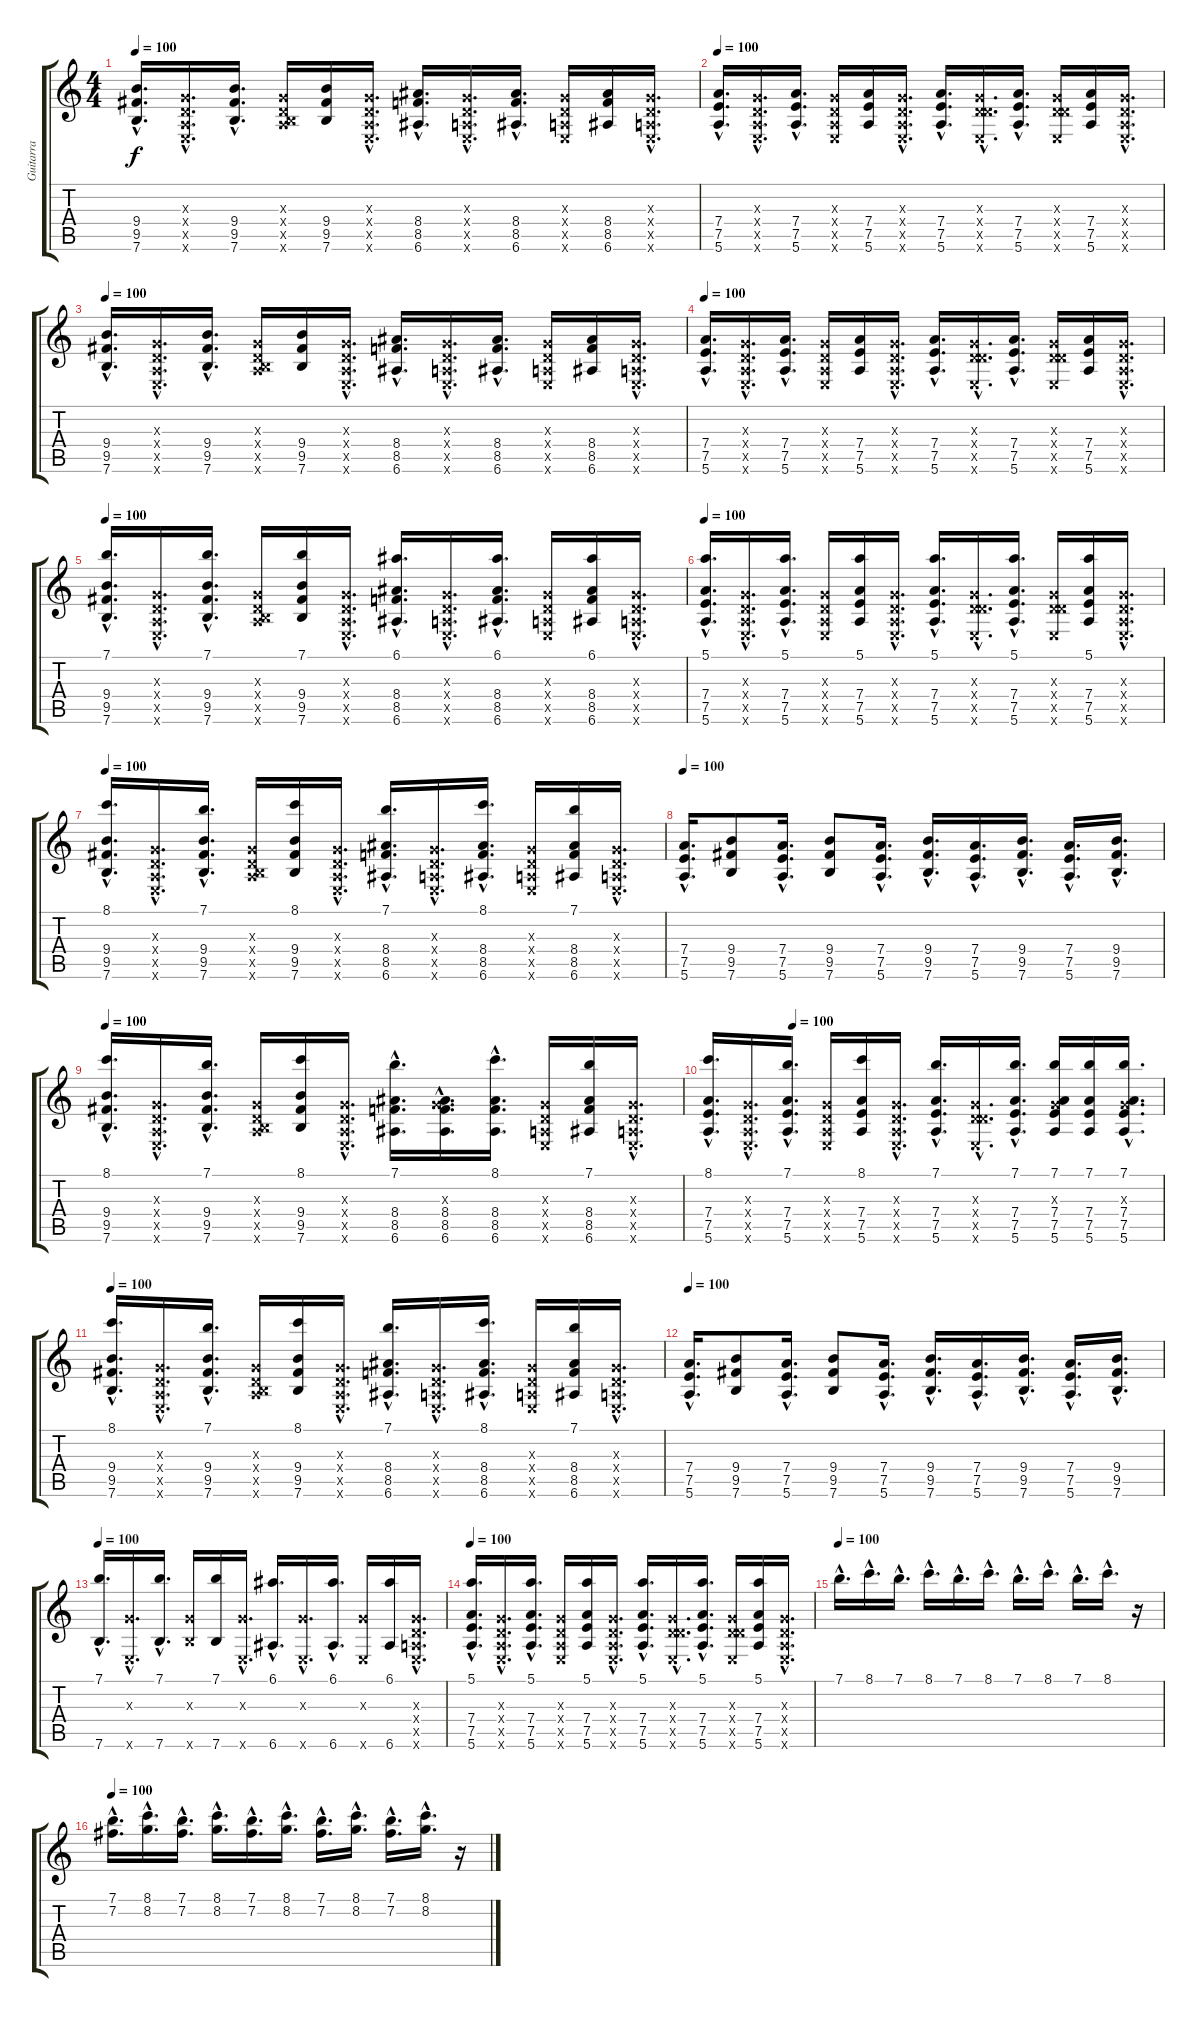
\track ("Guitarra" "Guitarra") {instrument distortionguitar}
\staff {score tabs}
\tuning (E4 B3 G3 D3 A2 E2) {hide}
\ts (4 4)
\tempo 100
\clef g2
\ks c
(9.4{hac} 9.5{hac} 7.6{hac}).16{d dy f} (0.3{hac x} 0.4{hac x} 0.5{hac x} 0.6{hac x}).16{d} (9.4{hac} 9.5{hac} 7.6{hac}).16{d} (0.3{x} 0.4{x} 0.5{x} 7.6{x}).16 (9.4 9.5 7.6).16 (0.3{hac x} 0.4{hac x} 0.5{hac x} 0.6{hac x}).16{d} (8.4{hac} 8.5{hac} 6.6{hac}).16{d} (0.3{hac x} 0.4{hac x} 0.5{hac x} 0.6{hac x}).16{d} (8.4{hac} 8.5{hac} 6.6{hac}).16{d} (0.3{x} 0.4{x} 0.5{x} 0.6{x}).16 (8.4 8.5 6.6).16 (0.3{hac x} 0.4{hac x} 0.5{hac x} 0.6{hac x}).16{d} |
\tempo 100
(7.4{hac} 7.5{hac} 5.6{hac}).16{d} (0.3{hac x} 0.4{hac x} 0.5{hac x} 0.6{hac x}).16{d} (7.4{hac} 7.5{hac} 5.6{hac}).16{d} (0.3{x} 0.4{x} 0.5{x} 0.6{x}).16 (7.4 7.5 5.6).16 (0.3{hac x} 0.4{hac x} 0.5{hac x} 0.6{hac x}).16{d} (7.4{hac} 7.5{hac} 5.6{hac}).16{d} (0.3{hac x} 0.4{hac x} 5.5{hac x} 0.6{hac x}).16{d} (7.4{hac} 7.5{hac} 5.6{hac}).16{d} (0.3{x} 0.4{x} 5.5{x} 0.6{x}).16 (7.4 7.5 5.6).16 (0.3{hac x} 0.4{hac x} 0.5{hac x} 0.6{hac x}).16{d} |
\tempo 100
(9.4{hac} 9.5{hac} 7.6{hac}).16{d} (0.3{hac x} 0.4{hac x} 0.5{hac x} 0.6{hac x}).16{d} (9.4{hac} 9.5{hac} 7.6{hac}).16{d} (0.3{x} 0.4{x} 0.5{x} 7.6{x}).16 (9.4 9.5 7.6).16 (0.3{hac x} 0.4{hac x} 0.5{hac x} 0.6{hac x}).16{d} (8.4{hac} 8.5{hac} 6.6{hac}).16{d} (0.3{hac x} 0.4{hac x} 0.5{hac x} 0.6{hac x}).16{d} (8.4{hac} 8.5{hac} 6.6{hac}).16{d} (0.3{x} 0.4{x} 0.5{x} 0.6{x}).16 (8.4 8.5 6.6).16 (0.3{hac x} 0.4{hac x} 0.5{hac x} 0.6{hac x}).16{d} |
\tempo 100
(7.4{hac} 7.5{hac} 5.6{hac}).16{d} (0.3{hac x} 0.4{hac x} 0.5{hac x} 0.6{hac x}).16{d} (7.4{hac} 7.5{hac} 5.6{hac}).16{d} (0.3{x} 0.4{x} 0.5{x} 0.6{x}).16 (7.4 7.5 5.6).16 (0.3{hac x} 0.4{hac x} 0.5{hac x} 0.6{hac x}).16{d} (7.4{hac} 7.5{hac} 5.6{hac}).16{d} (0.3{hac x} 0.4{hac x} 5.5{hac x} 0.6{hac x}).16{d} (7.4{hac} 7.5{hac} 5.6{hac}).16{d} (0.3{x} 0.4{x} 5.5{x} 0.6{x}).16 (7.4 7.5 5.6).16 (0.3{hac x} 0.4{hac x} 0.5{hac x} 0.6{hac x}).16{d} |
\tempo 100
(7.1{hac} 9.4{hac} 9.5{hac} 7.6{hac}).16{d} (0.3{hac x} 0.4{hac x} 0.5{hac x} 0.6{hac x}).16{d} (7.1{hac} 9.4{hac} 9.5{hac} 7.6{hac}).16{d} (0.3{x} 0.4{x} 0.5{x} 7.6{x}).16 (7.1 9.4 9.5 7.6).16 (0.3{hac x} 0.4{hac x} 0.5{hac x} 0.6{hac x}).16{d} (6.1{hac} 8.4{hac} 8.5{hac} 6.6{hac}).16{d} (0.3{hac x} 0.4{hac x} 0.5{hac x} 0.6{hac x}).16{d} (6.1{hac} 8.4{hac} 8.5{hac} 6.6{hac}).16{d} (0.3{x} 0.4{x} 0.5{x} 0.6{x}).16 (6.1 8.4 8.5 6.6).16 (0.3{hac x} 0.4{hac x} 0.5{hac x} 0.6{hac x}).16{d} |
\tempo 100
(5.1{hac} 7.4{hac} 7.5{hac} 5.6{hac}).16{d} (0.3{hac x} 0.4{hac x} 0.5{hac x} 0.6{hac x}).16{d} (5.1{hac} 7.4{hac} 7.5{hac} 5.6{hac}).16{d} (0.3{x} 0.4{x} 0.5{x} 0.6{x}).16 (5.1 7.4 7.5 5.6).16 (0.3{hac x} 0.4{hac x} 0.5{hac x} 0.6{hac x}).16{d} (5.1{hac} 7.4{hac} 7.5{hac} 5.6{hac}).16{d} (0.3{hac x} 0.4{hac x} 5.5{hac x} 0.6{hac x}).16{d} (5.1{hac} 7.4{hac} 7.5{hac} 5.6{hac}).16{d} (0.3{x} 0.4{x} 5.5{x} 0.6{x}).16 (5.1 7.4 7.5 5.6).16 (0.3{hac x} 0.4{hac x} 0.5{hac x} 0.6{hac x}).16{d} |
\tempo 100
(8.1{hac} 9.4{hac} 9.5{hac} 7.6{hac}).16{d} (0.3{hac x} 0.4{hac x} 0.5{hac x} 0.6{hac x}).16{d} (7.1{hac} 9.4{hac} 9.5{hac} 7.6{hac}).16{d} (0.3{x} 0.4{x} 0.5{x} 7.6{x}).16 (8.1 9.4 9.5 7.6).16 (0.3{hac x} 0.4{hac x} 0.5{hac x} 0.6{hac x}).16{d} (7.1{hac} 8.4{hac} 8.5{hac} 6.6{hac}).16{d} (0.3{hac x} 0.4{hac x} 0.5{hac x} 0.6{hac x}).16{d} (8.1{hac} 8.4{hac} 8.5{hac} 6.6{hac}).16{d} (0.3{x} 0.4{x} 0.5{x} 0.6{x}).16 (7.1 8.4 8.5 6.6).16 (0.3{hac x} 0.4{hac x} 0.5{hac x} 0.6{hac x}).16{d} |
\tempo 100
(7.4{hac} 7.5{hac} 5.6{hac}).16{d} (9.4 9.5 7.6).8 (7.4{hac} 7.5{hac} 5.6{hac}).16{d} (9.4 9.5 7.6).8 (7.4{hac} 7.5{hac} 5.6{hac}).16{d} (9.4{hac} 9.5{hac} 7.6{hac}).16{d} (7.4{hac} 7.5{hac} 5.6{hac}).16{d} (9.4{hac} 9.5{hac} 7.6{hac}).16{d} (7.4{hac} 7.5{hac} 5.6{hac}).16{d} (9.4{hac} 9.5{hac} 7.6{hac}).16{d} |
\tempo 100
(8.1{hac} 9.4{hac} 9.5{hac} 7.6{hac}).16{d} (0.3{hac x} 0.4{hac x} 0.5{hac x} 0.6{hac x}).16{d} (7.1{hac} 9.4{hac} 9.5{hac} 7.6{hac}).16{d} (0.3{x} 0.4{x} 0.5{x} 7.6{x}).16 (8.1 9.4 9.5 7.6).16 (0.3{hac x} 0.4{hac x} 0.5{hac x} 0.6{hac x}).16{d} (7.1{hac} 8.4{hac} 8.5{hac} 6.6{hac}).16{d} (0.3{hac x} 8.4{hac} 8.5{hac} 6.6{hac}).16{d} (8.1{hac} 8.4{hac} 8.5{hac} 6.6{hac}).16{d} (0.3{x} 0.4{x} 0.5{x} 0.6{x}).16 (7.1 8.4 8.5 6.6).16 (0.3{hac x} 0.4{hac x} 0.5{hac x} 0.6{hac x}).16{d} |
\tempo (100 0.1875)
(8.1{hac} 7.4{hac} 7.5{hac} 5.6{hac}).16{d} (0.3{hac x} 0.4{hac x} 0.5{hac x} 0.6{hac x}).16{d} (7.1{hac} 7.4{hac} 7.5{hac} 5.6{hac}).16{d} (0.3{x} 0.4{x} 0.5{x} 0.6{x}).16 (8.1 7.4 7.5 5.6).16 (0.3{hac x} 0.4{hac x} 0.5{hac x} 0.6{hac x}).16{d} (7.1{hac} 7.4{hac} 7.5{hac} 5.6{hac}).16{d} (0.3{hac x} 0.4{hac x} 5.5{hac x} 0.6{hac x}).16{d} (7.1{hac} 7.4{hac} 7.5{hac} 5.6{hac}).16{d} (7.1 0.3{x} 7.4 7.5 5.6).16 (7.1 7.4 7.5 5.6).16 (7.1{hac} 0.3{hac x} 7.4{hac} 7.5{hac} 5.6{hac}).16{d} |
\tempo 100
(8.1{hac} 9.4{hac} 9.5{hac} 7.6{hac}).16{d} (0.3{hac x} 0.4{hac x} 0.5{hac x} 0.6{hac x}).16{d} (7.1{hac} 9.4{hac} 9.5{hac} 7.6{hac}).16{d} (0.3{x} 0.4{x} 0.5{x} 7.6{x}).16 (8.1 9.4 9.5 7.6).16 (0.3{hac x} 0.4{hac x} 0.5{hac x} 0.6{hac x}).16{d} (7.1{hac} 8.4{hac} 8.5{hac} 6.6{hac}).16{d} (0.3{hac x} 0.4{hac x} 0.5{hac x} 0.6{hac x}).16{d} (8.1{hac} 8.4{hac} 8.5{hac} 6.6{hac}).16{d} (0.3{x} 0.4{x} 0.5{x} 0.6{x}).16 (7.1 8.4 8.5 6.6).16 (0.3{hac x} 0.4{hac x} 0.5{hac x} 0.6{hac x}).16{d} |
\tempo 100
(7.4{hac} 7.5{hac} 5.6{hac}).16{d} (9.4 9.5 7.6).8 (7.4{hac} 7.5{hac} 5.6{hac}).16{d} (9.4 9.5 7.6).8 (7.4{hac} 7.5{hac} 5.6{hac}).16{d} (9.4{hac} 9.5{hac} 7.6{hac}).16{d} (7.4{hac} 7.5{hac} 5.6{hac}).16{d} (9.4{hac} 9.5{hac} 7.6{hac}).16{d} (7.4{hac} 7.5{hac} 5.6{hac}).16{d} (9.4{hac} 9.5{hac} 7.6{hac}).16{d} |
\tempo 100
(7.1{hac} 7.6{hac}).16{d} (0.3{hac x} 0.6{hac x}).16{d} (7.1{hac} 7.6{hac}).16{d} (0.3{x} 7.6{x}).16 (7.1 7.6).16 (0.3{hac x} 0.6{hac x}).16{d} (6.1{hac} 6.6{hac}).16{d} (0.3{hac x} 0.6{hac x}).16{d} (6.1{hac} 6.6{hac}).16{d} (0.3{x} 0.6{x}).16 (6.1 6.6).16 (0.3{hac x} 0.4{hac x} 0.5{hac x} 0.6{hac x}).16{d} |
\tempo 100
(5.1{hac} 7.4{hac} 7.5{hac} 5.6{hac}).16{d} (0.3{hac x} 0.4{hac x} 0.5{hac x} 0.6{hac x}).16{d} (5.1{hac} 7.4{hac} 7.5{hac} 5.6{hac}).16{d} (0.3{x} 0.4{x} 0.5{x} 0.6{x}).16 (5.1 7.4 7.5 5.6).16 (0.3{hac x} 0.4{hac x} 0.5{hac x} 0.6{hac x}).16{d} (5.1{hac} 7.4{hac} 7.5{hac} 5.6{hac}).16{d} (0.3{hac x} 0.4{hac x} 5.5{hac x} 0.6{hac x}).16{d} (5.1{hac} 7.4{hac} 7.5{hac} 5.6{hac}).16{d} (0.3{x} 0.4{x} 5.5{x} 0.6{x}).16 (5.1 7.4 7.5 5.6).16 (0.3{hac x} 0.4{hac x} 0.5{hac x} 0.6{hac x}).16{d} |
\tempo 100
7.1{hac}.16{d} 8.1{hac}.16{d} 7.1{hac}.16{d} 8.1{hac}.16{d} 7.1{hac}.16{d} 8.1{hac}.16{d} 7.1{hac}.16{d} 8.1{hac}.16{d} 7.1{hac}.16{d} 8.1{hac}.16{d} r.16 |
\tempo 100
(7.1{hac} 7.2{hac}).16{d} (8.1{hac} 8.2{hac}).16{d} (7.1{hac} 7.2{hac}).16{d} (8.1{hac} 8.2{hac}).16{d} (7.1{hac} 7.2{hac}).16{d} (8.1{hac} 8.2{hac}).16{d} (7.1{hac} 7.2{hac}).16{d} (8.1{hac} 8.2{hac}).16{d} (7.1{hac} 7.2{hac}).16{d} (8.1{hac} 8.2{hac}).16{d} r.16
